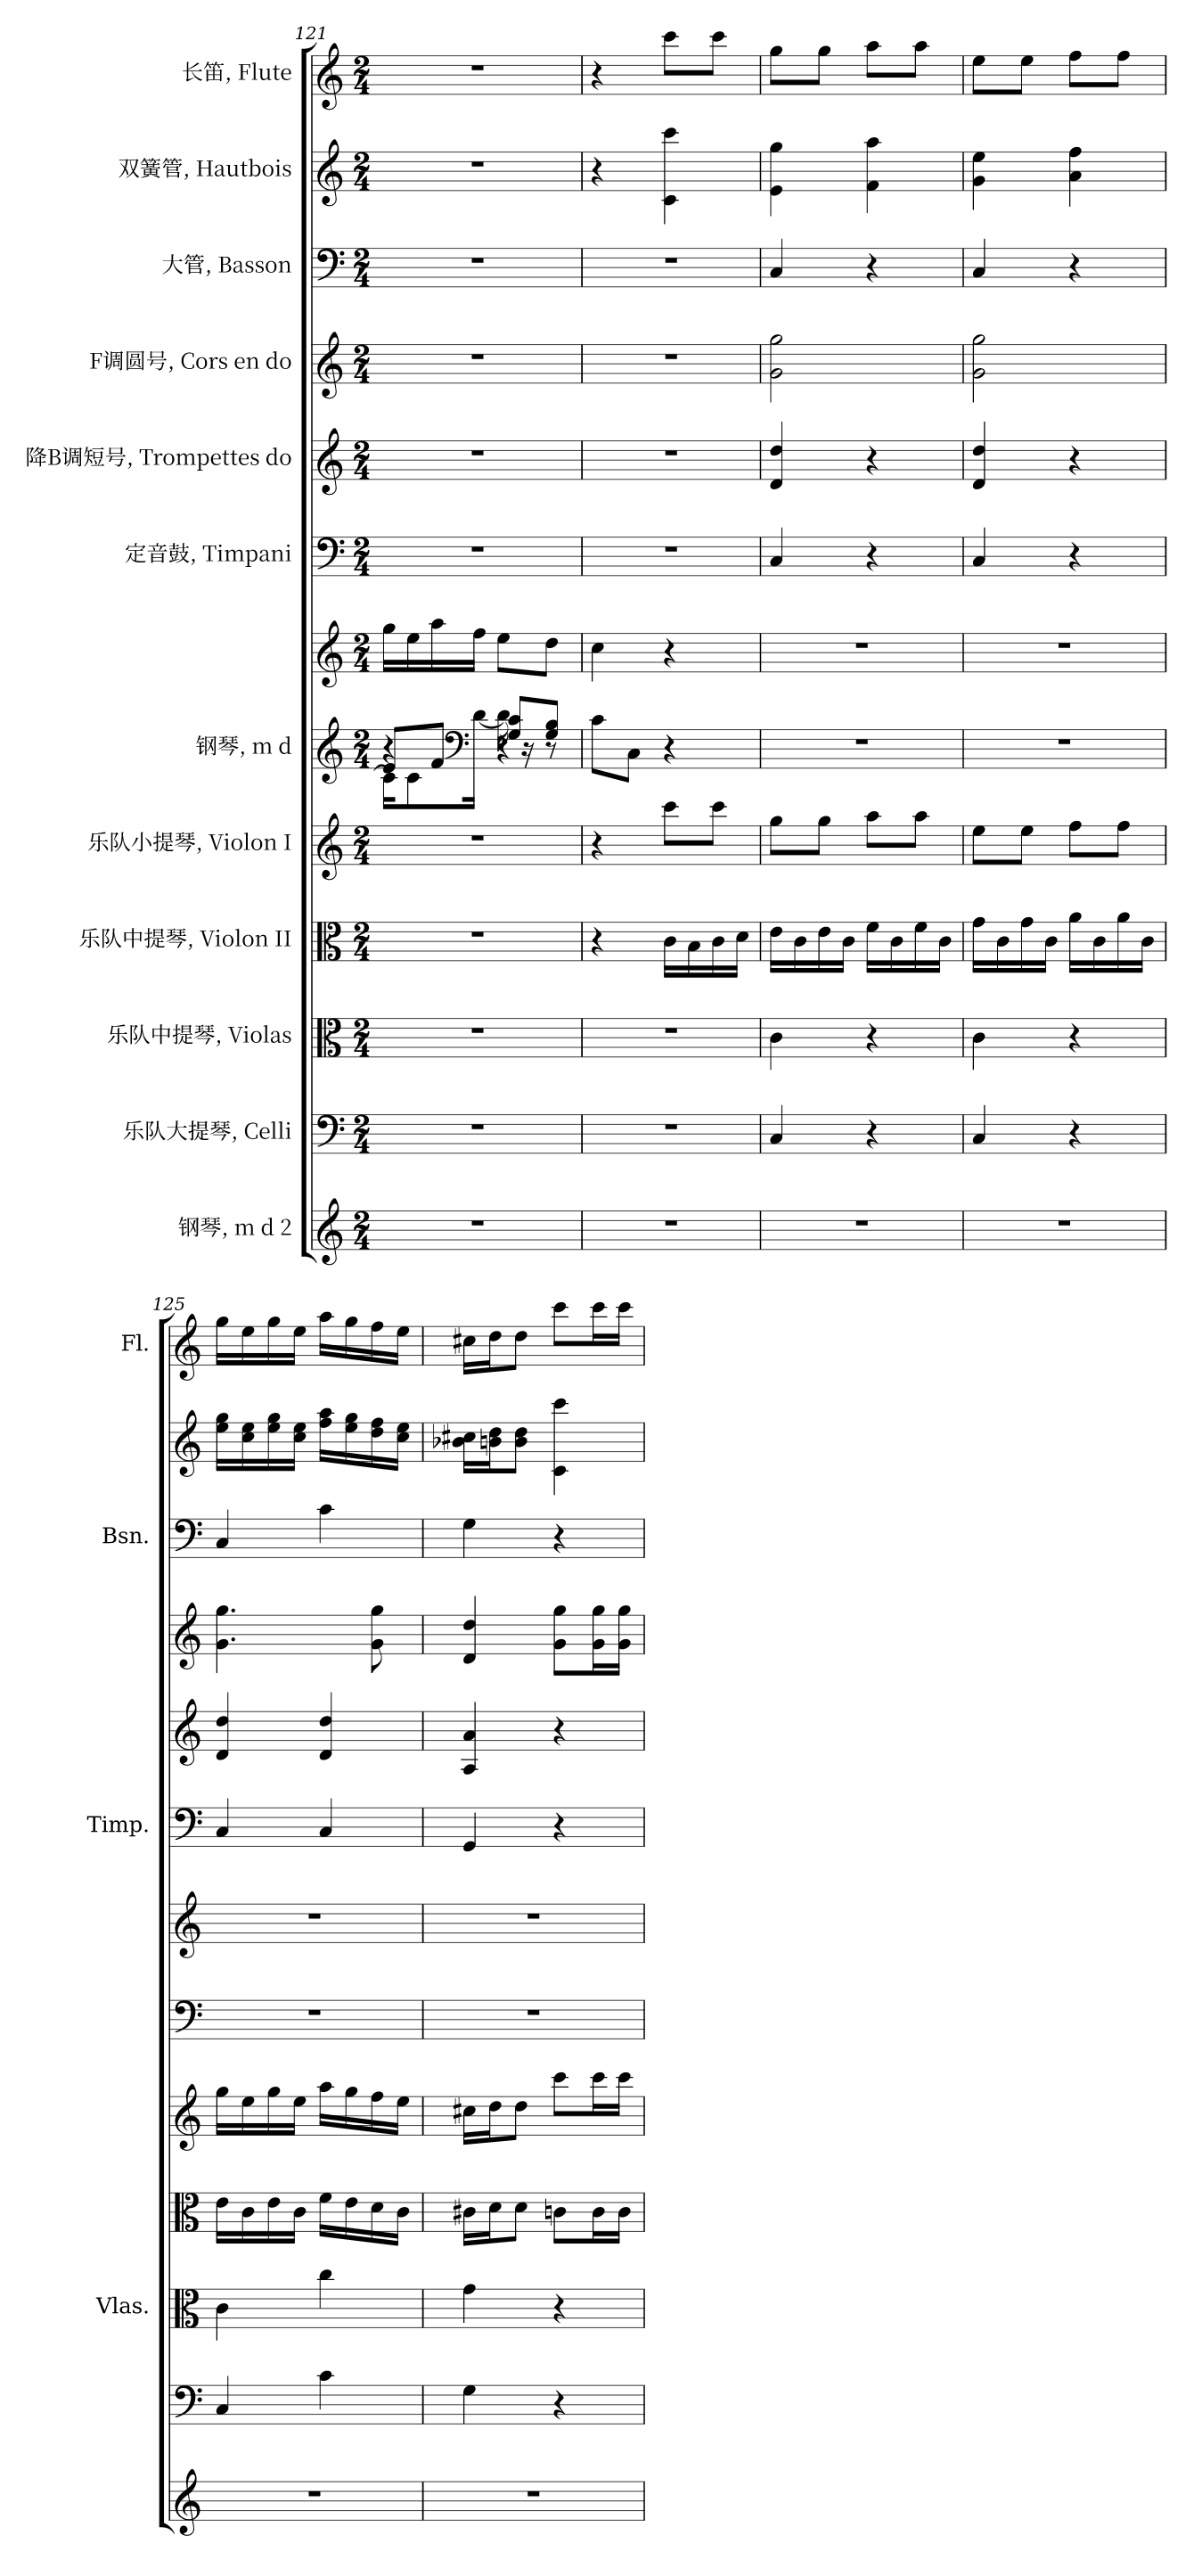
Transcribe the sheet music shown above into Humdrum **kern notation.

**kern	**kern	**kern	**kern	**kern	**kern	**kern	**kern	**kern	**kern	**kern	**kern	**kern
*part12	*part11	*part10	*part9	*part8	*part7	*part7	*part6	*part5	*part4	*part3	*part2	*part1
*staff13	*staff12	*staff11	*staff10	*staff9	*staff8	*staff7	*staff6	*staff5	*staff4	*staff3	*staff2	*staff1
*I"钢琴, m d 2	*I"乐队大提琴, Celli	*I"乐队中提琴, Violas	*I"乐队中提琴, Violon II	*I"乐队小提琴, Violon I	*I"钢琴, m d	*	*I"定音鼓, Timpani	*I"降B调短号, Trompettes do	*I"F调圆号, Cors en do	*I"大管, Basson	*I"双簧管, Hautbois	*I"长笛, Flute
*	*	*I'Vlas.	*	*	*	*	*I'Timp.	*	*	*I'Bsn.	*	*I'Fl.
!!LO:PB:g=z
*clefG2	*clefF4	*clefC3	*clefC3	*clefG2	*clefG2	*clefG2	*clefF4	*clefG2	*clefG2	*clefF4	*clefG2	*clefG2
*	*	*	*	*	*	*	*	*ITrd1c2	*ITrd4c7	*	*	*
*k[]	*k[]	*k[]	*k[]	*k[]	*k[]	*k[]	*k[]	*k[b-e-]	*k[b-]	*k[]	*k[]	*k[]
*M2/4	*M2/4	*M2/4	*M2/4	*M2/4	*M2/4	*M2/4	*M2/4	*M2/4	*M2/4	*M2/4	*M2/4	*M2/4
=121	=121	=121	=121	=121	=121	=121	=121	=121	=121	=121	=121	=121
*	*	*	*	*	*^	*	*	*	*	*	*	*
*	*	*	*	*	*	*^	*	*	*	*	*	*	*
2r	2r	2r	2r	2r	8e/L	16c\KL]	4r	16gg\LL	2r	2r	2r	2r	2r	2r
.	.	.	.	.	.	8c\	.	16ee\	.	.	.	.	.	.
.	.	.	.	.	8f/J	.	.	16aa\	.	.	.	.	.	.
*	*	*	*	*	*clefF4	*	*	*	*	*	*	*	*	*
.	.	.	.	.	.	[16d\Jk	.	16ff\JJ	.	.	.	.	.	.
.	.	.	.	.	4r	16d\]	8G/ 8c/L	8ee\L	.	.	.	.	.	.
.	.	.	.	.	.	16r	.	.	.	.	.	.	.	.
.	.	.	.	.	.	8r	8G/ 8B/J	8dd\J	.	.	.	.	.	.
*	*	*	*	*	*v	*v	*v	*	*	*	*	*	*	*
=122	=122	=122	=122	=122	=122	=122	=122	=122	=122	=122	=122	=122
2r	2r	2r	4r	4r	8c\L	4cc\	2r	2r	2r	2r	4r	4r
.	.	.	.	.	8C\J	.	.	.	.	.	.	.
.	.	.	16c\LL	8ccc\L	4r	4r	.	.	.	.	4c\ 4ccc\	8ccc\L
.	.	.	16B\	.	.	.	.	.	.	.	.	.
.	.	.	16c\	8ccc\J	.	.	.	.	.	.	.	8ccc\J
.	.	.	16d\JJ	.	.	.	.	.	.	.	.	.
=123	=123	=123	=123	=123	=123	=123	=123	=123	=123	=123	=123	=123
2r	4C/	4c\	16e\LL	8gg\L	2r	2r	4C/	4c/ 4cc/	2c\ 2cc\	4C/	4e\ 4gg\	8gg\L
.	.	.	16c\	.	.	.	.	.	.	.	.	.
.	.	.	16e\	8gg\J	.	.	.	.	.	.	.	8gg\J
.	.	.	16c\JJ	.	.	.	.	.	.	.	.	.
.	4r	4r	16f\LL	8aa\L	.	.	4r	4r	.	4r	4f\ 4aa\	8aa\L
.	.	.	16c\	.	.	.	.	.	.	.	.	.
.	.	.	16f\	8aa\J	.	.	.	.	.	.	.	8aa\J
.	.	.	16c\JJ	.	.	.	.	.	.	.	.	.
=124	=124	=124	=124	=124	=124	=124	=124	=124	=124	=124	=124	=124
2r	4C/	4c\	16g\LL	8ee\L	2r	2r	4C/	4c/ 4cc/	2c\ 2cc\	4C/	4g\ 4ee\	8ee\L
.	.	.	16c\	.	.	.	.	.	.	.	.	.
.	.	.	16g\	8ee\J	.	.	.	.	.	.	.	8ee\J
.	.	.	16c\JJ	.	.	.	.	.	.	.	.	.
.	4r	4r	16a\LL	8ff\L	.	.	4r	4r	.	4r	4a\ 4ff\	8ff\L
.	.	.	16c\	.	.	.	.	.	.	.	.	.
.	.	.	16a\	8ff\J	.	.	.	.	.	.	.	8ff\J
.	.	.	16c\JJ	.	.	.	.	.	.	.	.	.
!!LO:PB:g=z
=125	=125	=125	=125	=125	=125	=125	=125	=125	=125	=125	=125	=125
2r	4C/	4c\	16e\LL	16gg\LL	2r	2r	4C/	4c/ 4cc/	4.c\ 4.cc\	4C/	16ee\ 16gg\LL	16gg\LL
.	.	.	16c\	16ee\	.	.	.	.	.	.	16cc\ 16ee\	16ee\
.	.	.	16e\	16gg\	.	.	.	.	.	.	16ee\ 16gg\	16gg\
.	.	.	16c\JJ	16ee\JJ	.	.	.	.	.	.	16cc\ 16ee\JJ	16ee\JJ
.	4c\	4cc\	16f\LL	16aa\LL	.	.	4C/	4c/ 4cc/	.	4c\	16ff\ 16aa\LL	16aa\LL
.	.	.	16e\	16gg\	.	.	.	.	.	.	16ee\ 16gg\	16gg\
.	.	.	16d\	16ff\	.	.	.	.	8c\ 8cc\	.	16dd\ 16ff\	16ff\
.	.	.	16c\JJ	16ee\JJ	.	.	.	.	.	.	16cc\ 16ee\JJ	16ee\JJ
=126	=126	=126	=126	=126	=126	=126	=126	=126	=126	=126	=126	=126
2r	4G\	4g\	16c#X\LL	16cc#X\LL	2r	2r	4GG/	4G/ 4g/	4G/ 4g/	4G\	16b-X\ 16cc#X\LL	16cc#X\LL
.	.	.	16d\J	16dd\J	.	.	.	.	.	.	16bn\ 16dd\J	16dd\J
.	.	.	8d\J	8dd\J	.	.	.	.	.	.	8b\ 8dd\J	8dd\J
.	4r	4r	8cn\L	8ccc\L	.	.	4r	4r	8c\ 8cc\L	4r	4c\ 4ccc\	8ccc\L
.	.	.	16c\L	16ccc\L	.	.	.	.	16c\ 16cc\L	.	.	16ccc\L
.	.	.	16c\JJ	16ccc\JJ	.	.	.	.	16c\ 16cc\JJ	.	.	16ccc\JJ
=	=	=	=	=	=	=	=	=	=	=	=	=
*-	*-	*-	*-	*-	*-	*-	*-	*-	*-	*-	*-	*-
